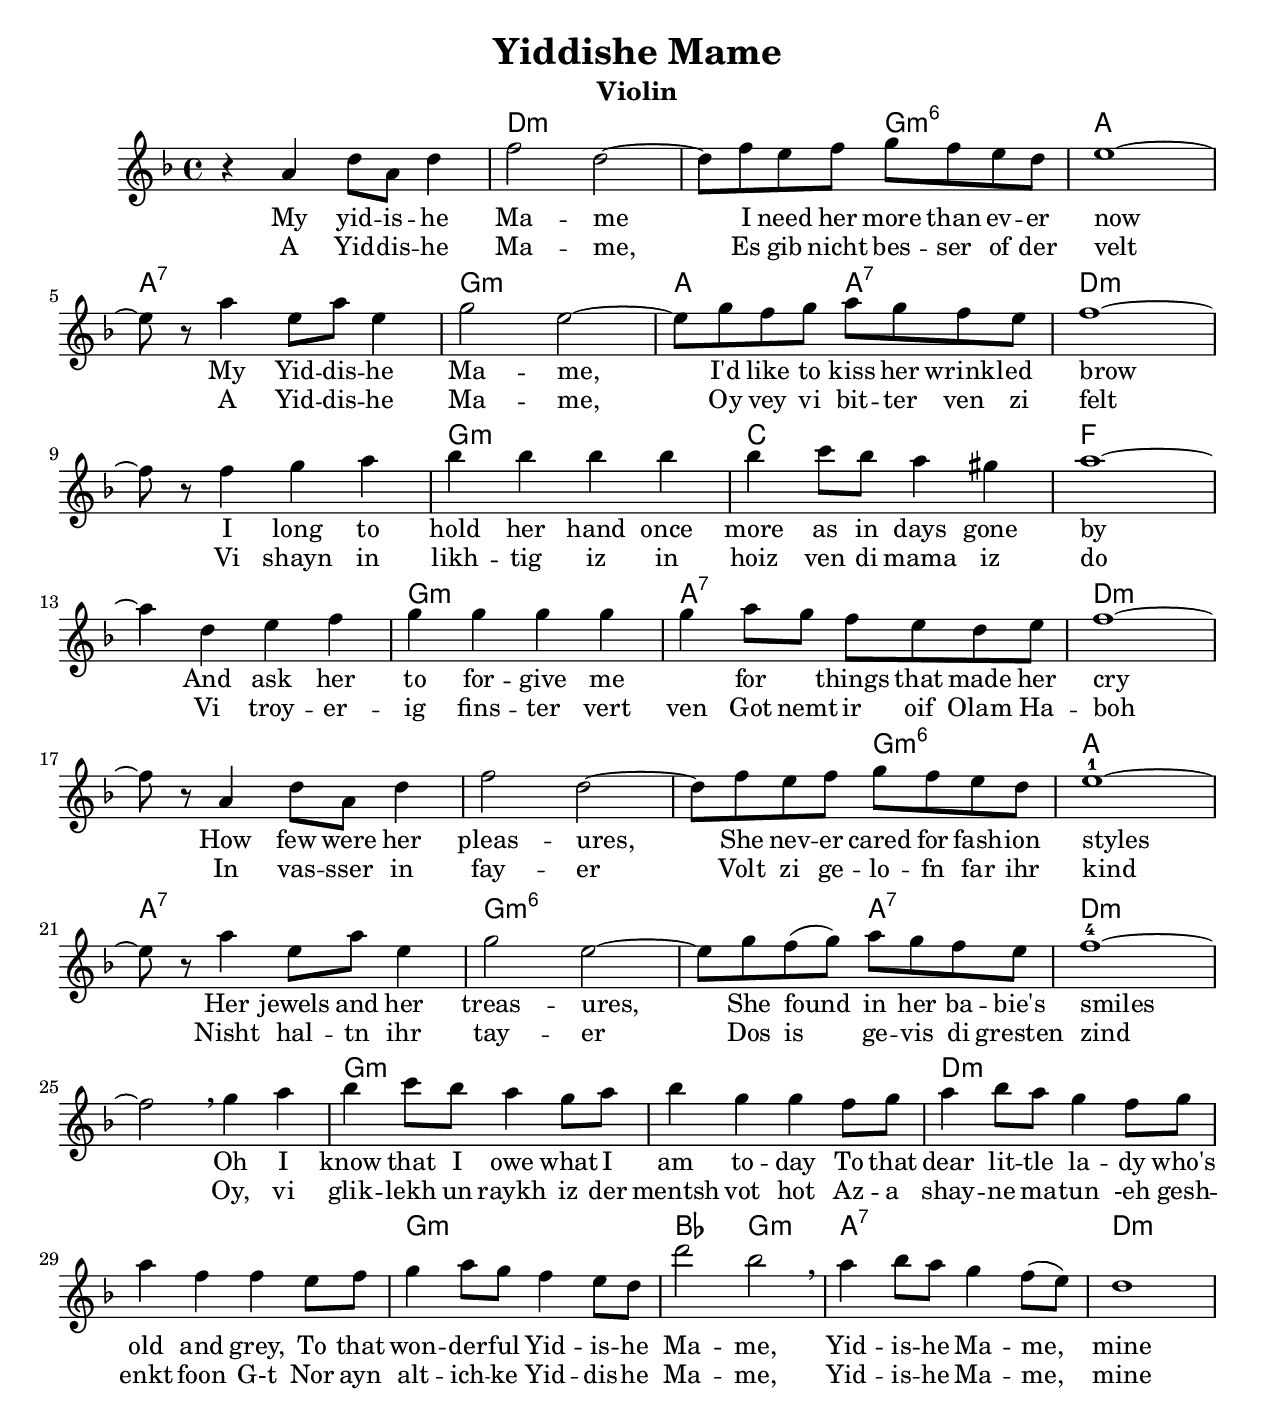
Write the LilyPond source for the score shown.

\version "2.18.0"
\include "english.ly"
\paper{
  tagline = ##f
  print-all-headers = ##t
  #(set-paper-size "letter")
}
date = #(strftime "%d-%m-%Y" (localtime (current-time)))

%\markup{ \italic{ " Updated " \date  }  }

%\markup{ Got something to say? }

global = {
  \clef treble
  \key g \minor
  \time 4/4
  \set Score.markFormatter = #format-mark-box-alphabet
}

%#################################### Melody ########################
melody = \relative c' {
  \global
  %\partial 16*3 a16 d f   %lead in notes

  r4 d4 g8 d g4
  bf2 g~
  g8 bf a bf  c bf a g
  a1~
  \break
  a8 r d4 a8 d a4
  c2 a~
  a8 c bf c  d c bf a
  bf1~
  \break
  bf8 r bf4 c d|
  ef4 ef ef ef
  ef4 f8 ef d4 cs
  d1~
  \break
  d4 g, a  bf
  c4 c c c
  c4 d8 c bf a g a |
  bf1~
  \break
  bf8 r d,4 g8 d g4
  bf2 g~
  g8 bf a bf  c bf a g
  a1-1~   %styles
  \break
  a8 r d4 a8 d a4
  c2 a~
  a8 c bf(c)  d c bf a
  bf1-4~
  \break
  bf2 \breathe c4 d
  ef4 f8 ef d4 c8 d|
  ef4 c c bf8 c
  d4 ef8 d c4 bf8 c
  \break
  d4 bf bf a8 bf
  c4 d8 c bf4 a8 g
  g'2 ef \breathe
  d4 ef8 d c4 bf8(a)
  %{
    <<
    {d4 ef8 d c4 bf8(a)}
    {d2 d}
    >>
  %}
  g1
}
%################################# Lyrics #####################
\addlyrics{
  My yid -- is -- he Ma -- me
  I need her more than ev -- er now
  My Yid -- dis -- he Ma -- me,
  I'd like to kiss her wrinkl -- ed brow
  I long to hold her hand once more as in days gone by
  And ask her to for -- give me \skip 4 for \skip 4 things that made her cry
  How few were her pleas -- ures,
  She nev -- er cared for fash -- ion styles
  Her jewels and her treas -- ures,
  She found in her ba -- bie's smiles
  Oh I know that I owe what I am to -- day
  To that dear lit -- tle la -- dy who's old and grey,
  To that won -- der -- ful Yid -- is -- he Ma -- me,
  Yid -- is -- he Ma -- me, mine
}
\addlyrics {
  A Yid -- dis -- he Ma -- me,
  Es gib nicht bes -- ser of der velt
  A Yid -- dis -- he Ma -- me,
  Oy vey vi bit -- ter ven zi felt
  Vi shayn in likh -- tig iz in hoiz ven di mama iz do
  Vi troy -- er -- ig fins -- ter vert ven Got nemt ir oif Olam Ha -- boh

  In vas -- sser in fay -- er
  Volt zi ge -- lo -- fn far ihr kind
  Nisht hal -- tn ihr tay -- er
  Dos is ge -- vis di gresten zind
  Oy, vi glik -- lekh un raykh iz der mentsh vot hot
  Az -- a  shay -- ne ma -- tun -eh gesh -- enkt foon G-t
  Nor ayn alt -- ich -- ke Yid -- dis -- he Ma -- me,
  Yid -- is -- he Ma -- me, mine
  %Ma -- \skip 4 \skip 4 me \skip 8 mayn
}
%################################# Chords #######################
harmonies =  \chordmode {
  s1
  g2*3:m
  c2:m6
  d1
  d1:7
  c2*2:m
  (d2)
  d2:7
  g1*2:m
  c1:m
  f1
  bf1*2
  c1:m
  d1:7
  g2*7:m
  c2:m6
  d1
  d1:7
  c2*3:m6
  d2:7
  g1*2:m
  c1*2:m
  g1*2:m
  c1:m
  ef2
  c2:m
  d1:7
  g1:m

}

\score {
  <<
    \new ChordNames {
      \set chordChanges = ##f
     \transpose g d \harmonies
    }
    \new Staff
   \transpose g d' \melody
  >>
  \header{
    title= "Yiddishe Mame"
    subtitle=""
    composer= ""
    instrument = "Violin"
    arranger= ""
  }
  \midi{\tempo 4 = 120}
  \layout{indent = 1.0\cm}
}
%{
% more verses:
\markup{}
\markup {
  \fill-line {
    \hspace #0.1 % distance from left margin
    \column {
      \line { "1."
	\column {
	  ""
	}
      }
      \hspace #0.2 % vertical distance between verses
      \line { "2."
	\column {
	 ""
	}
      }
    }
    \hspace #0.1  % horiz. distance between columns
    \column {
      \line { "3."
	\column {
	  ""
	}
      }
      \hspace #0.2 % distance between verses
      \line { "4."
	\column {
	 ""
	}
      }
    }
    \hspace #0.1 % distance to right margin
  }
}

%}
